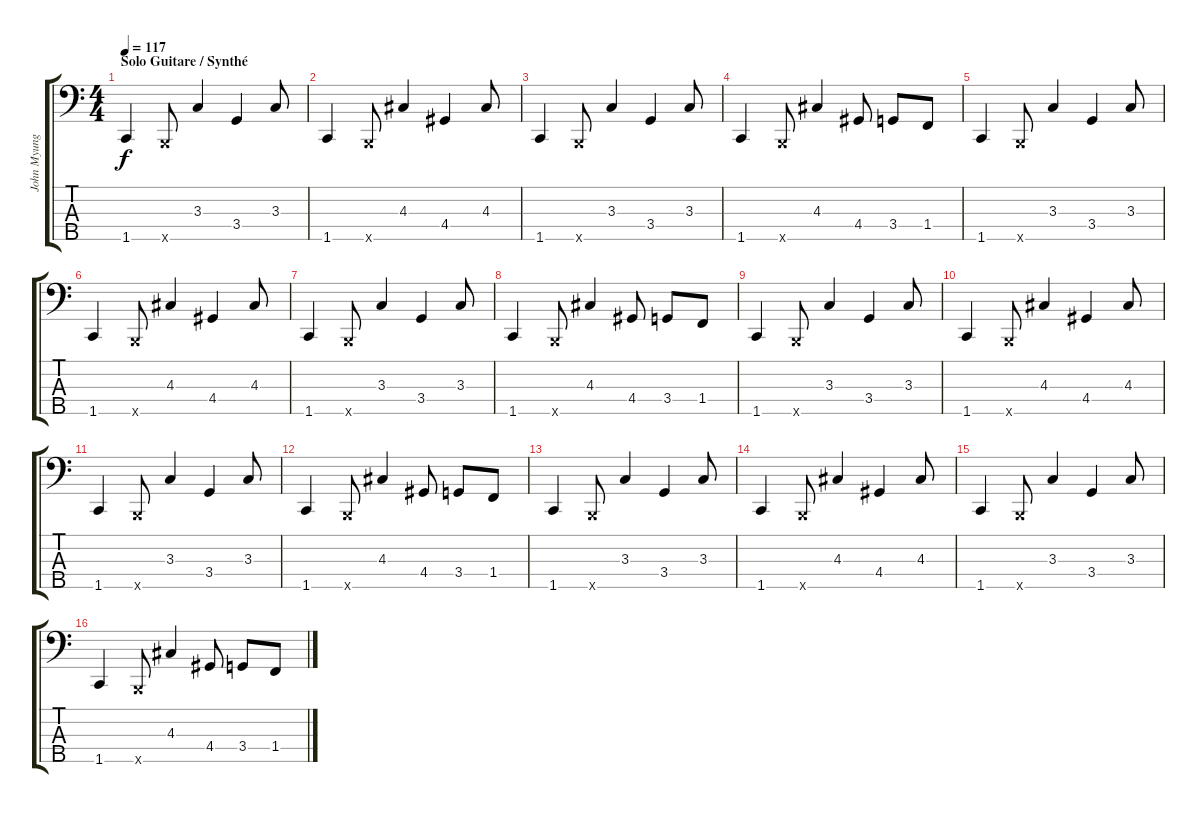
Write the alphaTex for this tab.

\track ("John Myung" "John Myung") {instrument electricbassfinger}
\staff {score tabs}
\tuning (G2 D2 A1 E1 B0) {hide}
\ts (4 4)
\section ("" "Solo Guitare / Synthé")
\tempo 117
\clef f4
\ks c
1.5.4{dy f} 0.5{x}.8 3.3.4 3.4.4 3.3.8 |
1.5.4 0.5{x}.8 4.3.4 4.4.4 4.3.8 |
1.5.4 0.5{x}.8 3.3.4 3.4.4 3.3.8 |
1.5.4 0.5{x}.8 4.3.4 4.4.8 3.4.8 1.4.8 |
1.5.4 0.5{x}.8 3.3.4 3.4.4 3.3.8 |
1.5.4 0.5{x}.8 4.3.4 4.4.4 4.3.8 |
1.5.4 0.5{x}.8 3.3.4 3.4.4 3.3.8 |
1.5.4 0.5{x}.8 4.3.4 4.4.8 3.4.8 1.4.8 |
1.5.4 0.5{x}.8 3.3.4 3.4.4 3.3.8 |
1.5.4 0.5{x}.8 4.3.4 4.4.4 4.3.8 |
1.5.4 0.5{x}.8 3.3.4 3.4.4 3.3.8 |
1.5.4 0.5{x}.8 4.3.4 4.4.8 3.4.8 1.4.8 |
1.5.4 0.5{x}.8 3.3.4 3.4.4 3.3.8 |
1.5.4 0.5{x}.8 4.3.4 4.4.4 4.3.8 |
1.5.4 0.5{x}.8 3.3.4 3.4.4 3.3.8 |
1.5.4 0.5{x}.8 4.3.4 4.4.8 3.4.8 1.4.8
